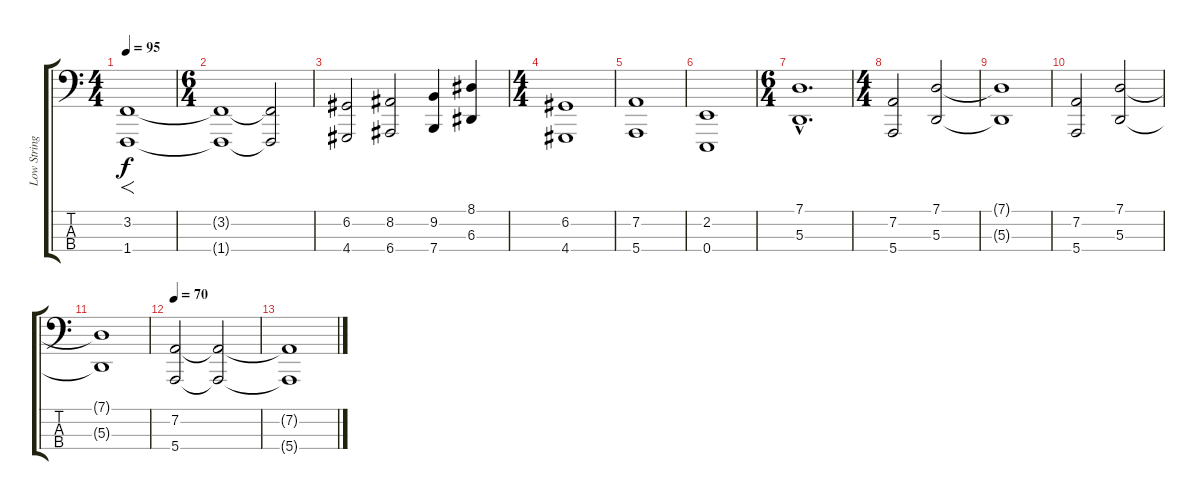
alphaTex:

\track ("Low Strings" "Low String") {instrument stringensemble1}
\staff {score tabs}
\tuning (G2 D2 A1 E1) {hide}
\ts (4 4)
\tempo 95
\clef f4
\ks c
(3.2 1.4).1{f dy f instrument stringensemble1} |
\ts (6 4)
(3.2{t} 1.4{t}).1 (3.2{t} 1.4{t}).2 |
(6.2 4.4).2 (8.2 6.4).2 (9.2 7.4).4 (8.1 6.3).4 |
\ts (4 4)
(6.2 4.4).1 |
(7.2 5.4).1 |
(2.2 0.4).1 |
\ts (6 4)
(7.1{hac} 5.3{hac}).1{d} |
\ts (4 4)
(7.2 5.4).2 (7.1 5.3).2 |
(7.1{t} 5.3{t}).1 |
(7.2 5.4).2 (7.1 5.3).2 |
(7.1{t} 5.3{t}).1 |
\tempo 70
(7.2 5.4).2 (7.2{t} 5.4{t}).2 |
(7.2{t} 5.4{t}).1
